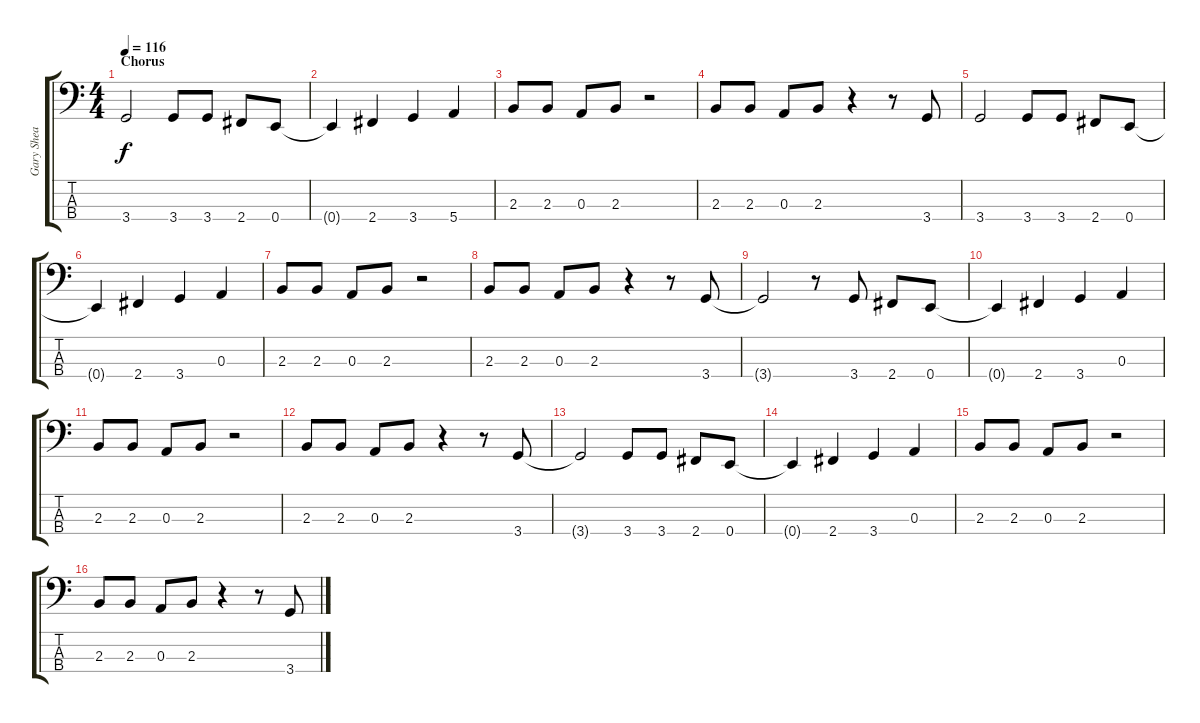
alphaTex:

\track ("Gary Shea" "Gary Shea") {instrument electricbasspick}
\staff {score tabs}
\tuning (G2 D2 A1 E1) {hide}
\ts (4 4)
\section ("" "Chorus")
\tempo 116
\clef f4
\ks c
3.4{t}.2{dy f} 3.4.8 3.4.8 2.4.8 0.4.8 |
0.4{t}.4 2.4.4 3.4.4 5.4.4 |
2.3.8 2.3.8 0.3.8 2.3.8 r.2 |
2.3.8 2.3.8 0.3.8 2.3.8 r.4 r.8 3.4.8 |
3.4.2 3.4.8 3.4.8 2.4.8 0.4.8 |
0.4{t}.4 2.4.4 3.4.4 0.3.4 |
2.3.8 2.3.8 0.3.8 2.3.8 r.2 |
2.3.8 2.3.8 0.3.8 2.3.8 r.4 r.8 3.4.8 |
3.4{t}.2 r.8 3.4.8 2.4.8 0.4.8 |
0.4{t}.4 2.4.4 3.4.4 0.3.4 |
2.3.8 2.3.8 0.3.8 2.3.8 r.2 |
2.3.8 2.3.8 0.3.8 2.3.8 r.4 r.8 3.4.8 |
3.4{t}.2 3.4.8 3.4.8 2.4.8 0.4.8 |
0.4{t}.4 2.4.4 3.4.4 0.3.4 |
2.3.8 2.3.8 0.3.8 2.3.8 r.2 |
2.3.8 2.3.8 0.3.8 2.3.8 r.4 r.8 3.4.8
